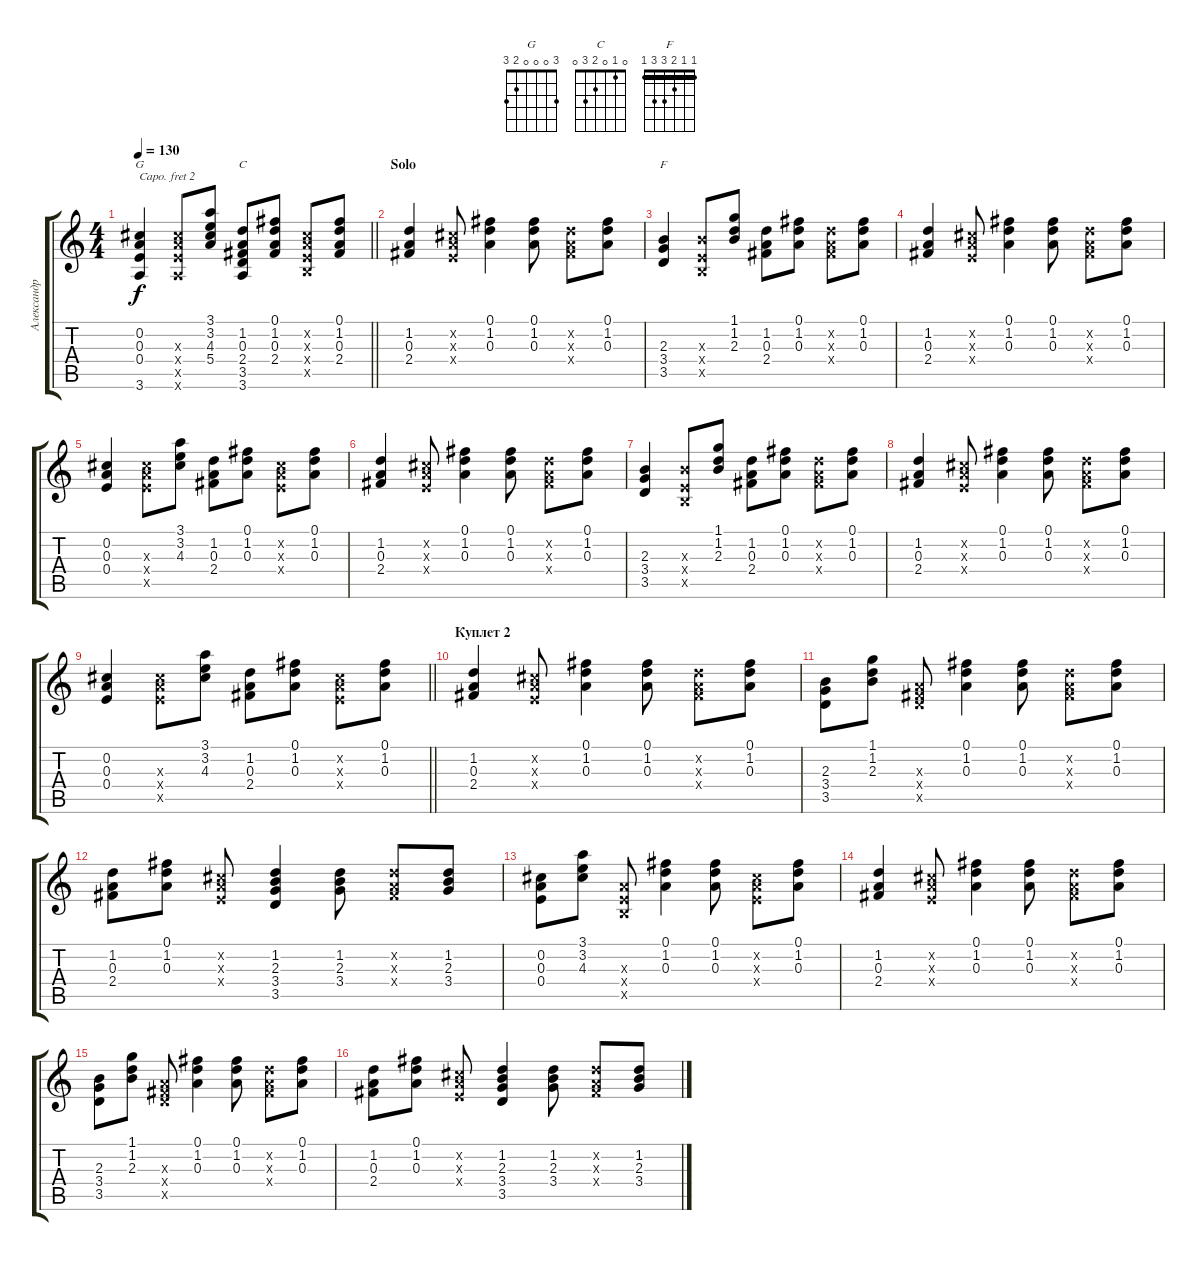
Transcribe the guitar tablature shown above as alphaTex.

\track ("Александр Васильев" "Александр ") {instrument acousticguitarsteel}
\staff {score tabs}
\capo 2
\tuning (E4 B3 G3 D3 A2 E2) {hide}
\chord ("G" 3 0 0 0 2 3)
\chord ("C" 0 1 0 2 3 0)
\chord ("F" 1 1 2 3 3 1) {barre 1}
\ts (4 4)
\tempo 130
\clef g2
\barLineRight lightlight
\ks c
(0.2 0.3 0.4 3.6).4{ch "G" dy f} (4.3{x} 5.4{x} 5.5{x} 3.6{x}).8 (3.1 3.2 4.3 5.4).8 (1.2 0.3 2.4 3.5 3.6).8{ch "C"} (0.1 1.2 0.3 2.4).8 (0.2{x} 0.3{x} 0.4{x} 0.5{x}).8 (0.1 1.2 0.3 2.4).8 |
\section ("" "Solo")
(1.2 0.3 2.4).4 (0.2{x} 0.3{x} 0.4{x}).8 (0.1 1.2 0.3).4 (0.1 1.2 0.3).8 (1.2{x} 0.3{x} 2.4{x}).8 (0.1 1.2 0.3).8 |
(2.3 3.4 3.5).4{ch "F"} (2.3{x} 0.4{x} 0.5{x}).8 (1.1 1.2 2.3).8 (1.2 0.3 2.4).8 (0.1 1.2 0.3).8 (1.2{x} 0.3{x} 2.4{x}).8 (0.1 1.2 0.3).8 |
(1.2 0.3 2.4).4 (0.2{x} 0.3{x} 0.4{x}).8 (0.1 1.2 0.3).4 (0.1 1.2 0.3).8 (1.2{x} 0.3{x} 2.4{x}).8 (0.1 1.2 0.3).8 |
(0.2 0.3 0.4).4 (4.3{x} 5.4{x} 5.5{x}).8 (3.1 3.2 4.3).8 (1.2 0.3 2.4).8 (0.1 1.2 0.3).8 (0.2{x} 0.3{x} 0.4{x}).8 (0.1 1.2 0.3).8 |
(1.2 0.3 2.4).4 (0.2{x} 0.3{x} 0.4{x}).8 (0.1 1.2 0.3).4 (0.1 1.2 0.3).8 (1.2{x} 0.3{x} 2.4{x}).8 (0.1 1.2 0.3).8 |
(2.3 3.4 3.5).4 (2.3{x} 0.4{x} 0.5{x}).8 (1.1 1.2 2.3).8 (1.2 0.3 2.4).8 (0.1 1.2 0.3).8 (1.2{x} 0.3{x} 2.4{x}).8 (0.1 1.2 0.3).8 |
(1.2 0.3 2.4).4 (0.2{x} 0.3{x} 0.4{x}).8 (0.1 1.2 0.3).4 (0.1 1.2 0.3).8 (1.2{x} 0.3{x} 2.4{x}).8 (0.1 1.2 0.3).8 |
\barLineRight lightlight
(0.2 0.3 0.4).4 (4.3{x} 5.4{x} 5.5{x}).8 (3.1 3.2 4.3).8 (1.2 0.3 2.4).8 (0.1 1.2 0.3).8 (0.2{x} 0.3{x} 0.4{x}).8 (0.1 1.2 0.3).8 |
\section ("" "Куплет 2")
(1.2 0.3 2.4).4 (0.2{x} 0.3{x} 0.4{x}).8 (0.1 1.2 0.3).4 (0.1 1.2 0.3).8 (1.2{x} 0.3{x} 2.4{x}).8 (0.1 1.2 0.3).8 |
(2.3 3.4 3.5).8 (1.1 1.2 2.3).8 (0.3{x} 2.4{x} 3.5{x}).8 (0.1 1.2 0.3).4 (0.1 1.2 0.3).8 (1.2{x} 0.3{x} 2.4{x}).8 (0.1 1.2 0.3).8 |
(1.2 0.3 2.4).8 (0.1 1.2 0.3).8 (0.2{x} 0.3{x} 0.4{x}).8 (1.2 2.3 3.4 3.5).4 (1.2 2.3 3.4).8 (1.2{x} 0.3{x} 2.4{x}).8 (1.2 2.3 3.4).8 |
(0.2 0.3 0.4).8 (3.1 3.2 4.3).8 (0.3{x} 0.4{x} 0.5{x}).8 (0.1 1.2 0.3).4 (0.1 1.2 0.3).8 (0.2{x} 0.3{x} 0.4{x}).8 (0.1 1.2 0.3).8 |
(1.2 0.3 2.4).4 (0.2{x} 0.3{x} 0.4{x}).8 (0.1 1.2 0.3).4 (0.1 1.2 0.3).8 (1.2{x} 0.3{x} 2.4{x}).8 (0.1 1.2 0.3).8 |
(2.3 3.4 3.5).8 (1.1 1.2 2.3).8 (0.3{x} 2.4{x} 3.5{x}).8 (0.1 1.2 0.3).4 (0.1 1.2 0.3).8 (1.2{x} 0.3{x} 2.4{x}).8 (0.1 1.2 0.3).8 |
(1.2 0.3 2.4).8 (0.1 1.2 0.3).8 (0.2{x} 0.3{x} 0.4{x}).8 (1.2 2.3 3.4 3.5).4 (1.2 2.3 3.4).8 (1.2{x} 0.3{x} 2.4{x}).8 (1.2 2.3 3.4).8
